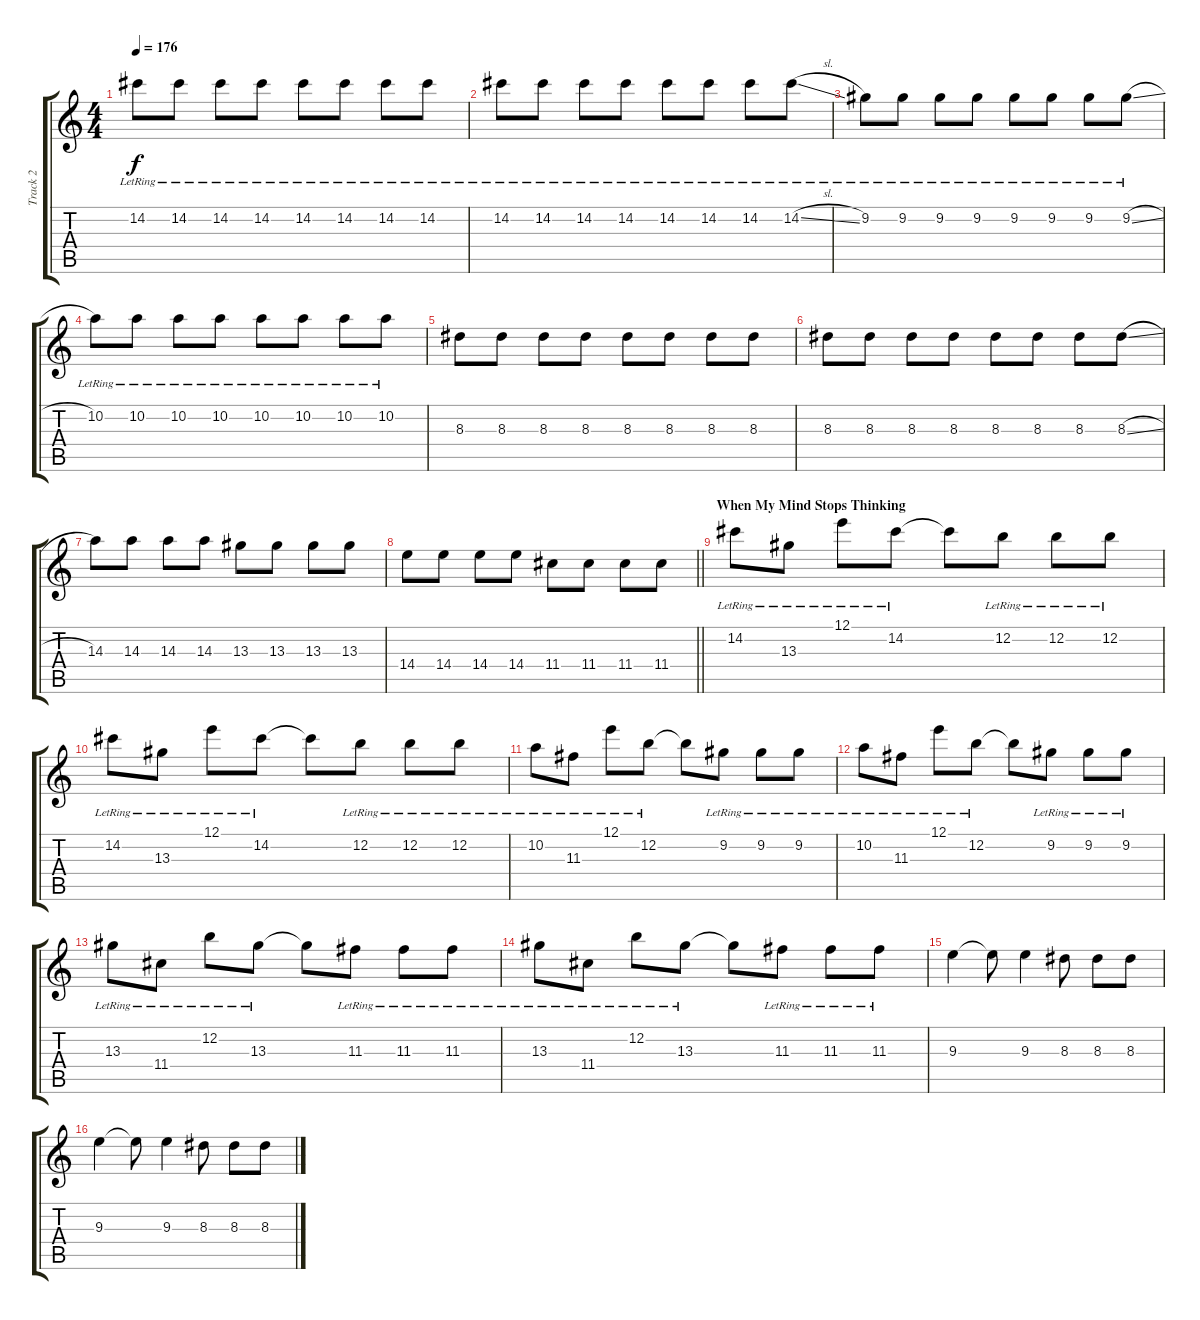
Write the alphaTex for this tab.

\track ("Track 2" "Track 2") {instrument overdrivenguitar}
\staff {score tabs}
\tuning (E4 B3 G3 D3 A2 E2) {hide}
\ts (4 4)
\tempo 176
\clef g2
\ks c
14.2{lr}.8{dy f instrument overdrivenguitar} 14.2{lr}.8 14.2{lr}.8 14.2{lr}.8 14.2{lr}.8 14.2{lr}.8 14.2{lr}.8 14.2{lr}.8 |
14.2{lr}.8 14.2{lr}.8 14.2{lr}.8 14.2{lr}.8 14.2{lr}.8 14.2{lr}.8 14.2{lr}.8 14.2{sl lr}.8 |
9.2{lr}.8 9.2{lr}.8 9.2{lr}.8 9.2{lr}.8 9.2{lr}.8 9.2{lr}.8 9.2{lr}.8 9.2{sl lr}.8 |
10.2{lr}.8 10.2{lr}.8 10.2{lr}.8 10.2{lr}.8 10.2{lr}.8 10.2{lr}.8 10.2{lr}.8 10.2{lr}.8 |
8.3.8 8.3.8 8.3.8 8.3.8 8.3.8 8.3.8 8.3.8 8.3.8 |
8.3.8 8.3.8 8.3.8 8.3.8 8.3.8 8.3.8 8.3.8 8.3{sl}.8 |
14.3.8 14.3.8 14.3.8 14.3.8 13.3.8 13.3.8 13.3.8 13.3.8 |
\barLineRight lightlight
14.4.8 14.4.8 14.4.8 14.4.8 11.4.8 11.4.8 11.4.8 11.4.8 |
\section ("" "When My Mind Stops Thinking")
14.2{lr}.8{instrument electricguitarjazz} 13.3{lr}.8 12.1{lr}.8 14.2{lr}.8 14.2{t}.8 12.2{lr}.8 12.2{lr}.8 12.2{lr}.8 |
14.2{lr}.8 13.3{lr}.8 12.1{lr}.8 14.2{lr}.8 14.2{t}.8 12.2{lr}.8 12.2{lr}.8 12.2{lr}.8 |
10.2{lr}.8 11.3{lr}.8 12.1{lr}.8 12.2{lr}.8 12.2{t}.8 9.2{lr}.8 9.2{lr}.8 9.2{lr}.8 |
10.2{lr}.8 11.3{lr}.8 12.1{lr}.8 12.2{lr}.8 12.2{t}.8 9.2{lr}.8 9.2{lr}.8 9.2{lr}.8 |
13.3{lr}.8 11.4{lr}.8 12.2{lr}.8 13.3{lr}.8 13.3{t}.8 11.3{lr}.8 11.3{lr}.8 11.3{lr}.8 |
13.3{lr}.8 11.4{lr}.8 12.2{lr}.8 13.3{lr}.8 13.3{t}.8 11.3{lr}.8 11.3{lr}.8 11.3{lr}.8 |
9.3.4 9.3{t}.8 9.3.4 8.3.8 8.3.8 8.3.8 |
9.3.4 9.3{t}.8 9.3.4 8.3.8 8.3.8 8.3.8
